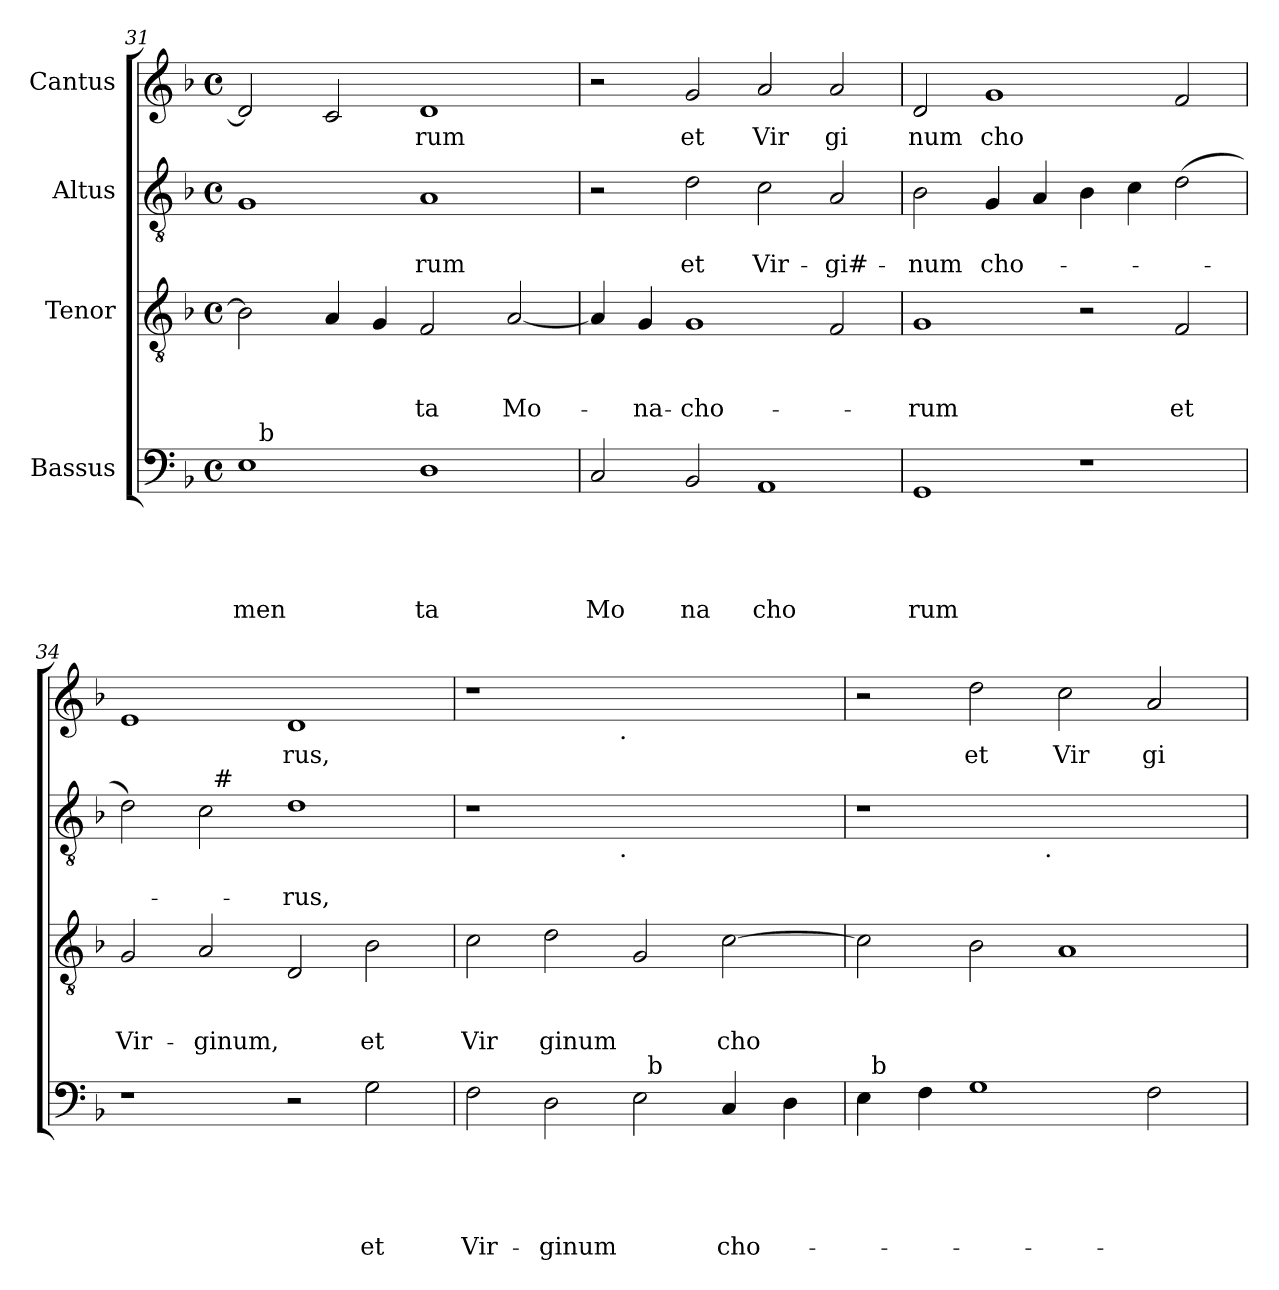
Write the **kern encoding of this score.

**kern	**text	**text	**text	**text	**text	**kern	**text	**text	**text	**kern	**text	**text	**kern	**text
*part4	*part4	*part4	*part4	*part4	*part4	*part3	*part3	*part3	*part3	*part2	*part2	*part2	*part1	*part1
*staff4	*staff4	*staff4	*staff4	*staff4	*staff4	*staff3	*staff3	*staff3	*staff3	*staff2	*staff2	*staff2	*staff1	*staff1
*I"Bassus	*	*	*	*	*	*I"Tenor	*	*	*	*I"Altus	*	*	*I"Cantus	*
*clefF4	*	*	*	*	*	*clefGv2	*	*	*	*clefGv2	*	*	*clefG2	*
*k[b-]	*	*	*	*	*	*k[b-]	*	*	*	*k[b-]	*	*	*k[b-]	*
*F:	*	*	*	*	*	*F:	*	*	*	*F:	*	*	*F:	*
*M4/4	*	*	*	*	*	*M4/4	*	*	*	*M4/4	*	*	*M4/4	*
*met(c)	*	*	*	*	*	*met(c)	*	*	*	*met(c)	*	*	*met(c)	*
=31	=31	=31	=31	=31	=31	=31	=31	=31	=31	=31	=31	=31	=31	=31
!	!	!	!	!	!LO:LY:b	!	!	!	!	!	!	!	!	!
*^	*	*	*	*	*	*	*	*	*	*	*	*	*	*
1E	16ryy	.	.	.	.	men	2B-\]	.	.	.	1G	.	.	2d/]	.
!	!LO:TX:a:t=b	!	!	!	!	!	!	!	!	!	!	!	!	!	!
.	1ryy	.	.	.	.	.	.	.	.	.	.	.	.	.	.
.	.	.	.	.	.	.	4A/	.	.	.	.	.	.	2c/	.
.	.	.	.	.	.	.	4G/	.	.	.	.	.	.	.	.
!	!	!	!	!	!	!LO:LY:b	!	!	!	!LO:LY:b	!	!	!LO:LY:b	!	!LO:LY:b
1D	.	.	.	.	.	ta	2F/	.	.	-ta	1A	.	-rum	1d	rum
.	2...ryy	.	.	.	.	.	.	.	.	.	.	.	.	.	.
!	!	!	!	!	!	!	!	!	!	!LO:LY:b	!	!	!	!	!
.	.	.	.	.	.	.	[<2A/	.	.	Mo-	.	.	.	.	.
=32	=32	=32	=32	=32	=32	=32	=32	=32	=32	=32	=32	=32	=32	=32	=32
!	!	!	!	!	!	!LO:LY:b	!	!	!	!	!	!	!	!	!
*v	*v	*	*	*	*	*	*	*	*	*	*	*	*	*	*
2C/	.	.	.	.	Mo	4A/]	.	.	.	2r	.	.	2r	.
!	!	!	!	!	!	!	!	!	!LO:LY:b	!	!	!	!	!
.	.	.	.	.	.	4G/	.	.	-na-	.	.	.	.	.
!	!	!	!	!	!LO:LY:b	!	!	!	!LO:LY:b	!	!	!LO:LY:b	!	!LO:LY:b
2BB-/	.	.	.	.	na	1G	.	.	-cho-	2d\	.	et	2g/	et
!	!	!	!	!	!LO:LY:b	!	!	!	!	!	!	!LO:LY:b	!	!LO:LY:b
1AA	.	.	.	.	cho	.	.	.	.	2c\	.	Vir-	2a/	Vir
!	!	!	!	!	!	!	!	!	!	!	!	!LO:LY:b	!	!LO:LY:b
.	.	.	.	.	.	2F/	.	.	.	2A/	.	-gi#-	2a/	gi
=33	=33	=33	=33	=33	=33	=33	=33	=33	=33	=33	=33	=33	=33	=33
!	!	!	!	!	!LO:LY:b	!	!	!	!LO:LY:b	!	!	!LO:LY:b	!	!LO:LY:b
1GG	.	.	.	.	rum	1G	.	.	-rum	2B-\	.	-num	2d/	num
!	!	!	!	!	!	!	!	!	!	!	!	!LO:LY:b	!	!LO:LY:b
.	.	.	.	.	.	.	.	.	.	4G/	.	cho-	1g	cho
.	.	.	.	.	.	.	.	.	.	4A/	.	.	.	.
1r	.	.	.	.	.	2r	.	.	.	4B-\	.	.	.	.
.	.	.	.	.	.	.	.	.	.	4c\	.	.	.	.
!	!	!	!	!	!	!	!	!	!LO:LY:b	!	!	!	!	!
.	.	.	.	.	.	2F/	.	.	et	(>2d\	.	.	2f/	.
=34	=34	=34	=34	=34	=34	=34	=34	=34	=34	=34	=34	=34	=34	=34
!	!	!	!	!	!	!	!	!	!LO:LY:b	!	!	!	!	!
*	*	*	*	*	*	*	*	*	*	*^	*	*	*	*
1r	.	.	.	.	.	2G/	.	.	Vir-	2d\)	2ryy	.	.	1e	.
!	!	!	!	!	!	!	!	!	!LO:LY:b	!	!	!	!	!	!
.	.	.	.	.	.	2A/	.	.	-ginum,	2c\	32ryy	.	.	.	.
!	!	!	!	!	!	!	!	!	!	!	!LO:TX:a:t=#	!	!	!	!
.	.	.	.	.	.	.	.	.	.	.	1ryy	.	.	.	.
!	!	!	!	!	!	!	!	!	!	!	!	!	!LO:LY:b	!	!LO:LY:b
2r	.	.	.	.	.	2D/	.	.	.	1d	.	.	-rus,	1d	rus,
!	!	!	!	!	!LO:LY:b	!	!	!	!LO:LY:b	!	!	!	!	!	!
2G\	.	.	.	.	et	2B-\	.	.	et	.	.	.	.	.	.
.	.	.	.	.	.	.	.	.	.	.	4...ryy	.	.	.	.
!!LO:LB:g=z
=35	=35	=35	=35	=35	=35	=35	=35	=35	=35	=35	=35	=35	=35	=35	=35
!	!	!	!	!	!LO:LY:b	!	!	!	!LO:LY:b	!	!	!	!	!	!
*^	*	*	*	*	*	*	*	*	*	*	*	*	*	*^	*
2F\	1ryy	.	.	.	.	Vir-	2c\	.	.	Vir	1r	2ryy	.	.	1r	2ryy	.
!	!	!	!	!	!	!LO:LY:b	!	!	!	!LO:LY:b	!	!	!	!	!	!	!
2D\	.	.	.	.	.	-ginum	2d\	.	.	ginum	.	4...ryy	.	.	.	4...ryy	.
!	!	!	!	!	!	!	!	!	!	!	!	!	!	!	!	!LO:TX:b:t=.	!
!	!	!	!	!	!	!	!	!	!	!	!	!LO:TX:b:t=.	!	!	!	!	!
.	.	.	.	.	.	.	.	.	.	.	.	1ryy	.	.	.	1ryy	.
2E\	32ryy	.	.	.	.	.	2G/	.	.	.	1ryy	.	.	.	1ryy	.	.
!	!LO:TX:a:t=b	!	!	!	!	!	!	!	!	!	!	!	!	!	!	!	!
.	2ryy	.	.	.	.	.	.	.	.	.	.	.	.	.	.	.	.
!	!	!	!	!	!	!LO:LY:b	!	!	!	!LO:LY:b	!	!	!	!	!	!	!
4C/	.	.	.	.	.	cho-	[>2c\	.	.	cho	.	.	.	.	.	.	.
.	4...ryy	.	.	.	.	.	.	.	.	.	.	.	.	.	.	.	.
4D\	.	.	.	.	.	.	.	.	.	.	.	.	.	.	.	.	.
.	.	.	.	.	.	.	.	.	.	.	.	32ryy	.	.	.	32ryy	.
*	*	*	*	*	*	*	*	*	*	*	*	*	*	*	*v	*v	*
=36	=36	=36	=36	=36	=36	=36	=36	=36	=36	=36	=36	=36	=36	=36	=36	=36
4E\	32ryy	.	.	.	.	.	2c\]	.	.	.	1r	2ryy	.	.	2r	.
!	!LO:TX:a:t=b	!	!	!	!	!	!	!	!	!	!	!	!	!	!	!
.	1ryy	.	.	.	.	.	.	.	.	.	.	.	.	.	.	.
4F\	.	.	.	.	.	.	.	.	.	.	.	.	.	.	.	.
!	!	!	!	!	!	!	!	!	!	!	!	!	!	!	!	!LO:LY:b
1G	.	.	.	.	.	.	2B-\	.	.	.	.	4...ryy	.	.	2dd\	et
!	!	!	!	!	!	!	!	!	!	!	!	!LO:TX:b:t=.	!	!	!	!
.	.	.	.	.	.	.	.	.	.	.	.	1ryy	.	.	.	.
!	!	!	!	!	!	!	!	!	!	!	!	!	!	!	!	!LO:LY:b
.	.	.	.	.	.	.	1A	.	.	.	1ryy	.	.	.	2cc\	Vir
.	2ryy	.	.	.	.	.	.	.	.	.	.	.	.	.	.	.
!	!	!	!	!	!	!	!	!	!	!	!	!	!	!	!	!LO:LY:b
2F\	.	.	.	.	.	.	.	.	.	.	.	.	.	.	2a/	gi
.	4...ryy	.	.	.	.	.	.	.	.	.	.	.	.	.	.	.
.	.	.	.	.	.	.	.	.	.	.	.	32ryy	.	.	.	.
*v	*v	*	*	*	*	*	*	*	*	*	*v	*v	*	*	*	*
=	=	=	=	=	=	=	=	=	=	=	=	=	=	=
*-	*-	*-	*-	*-	*-	*-	*-	*-	*-	*-	*-	*-	*-	*-
